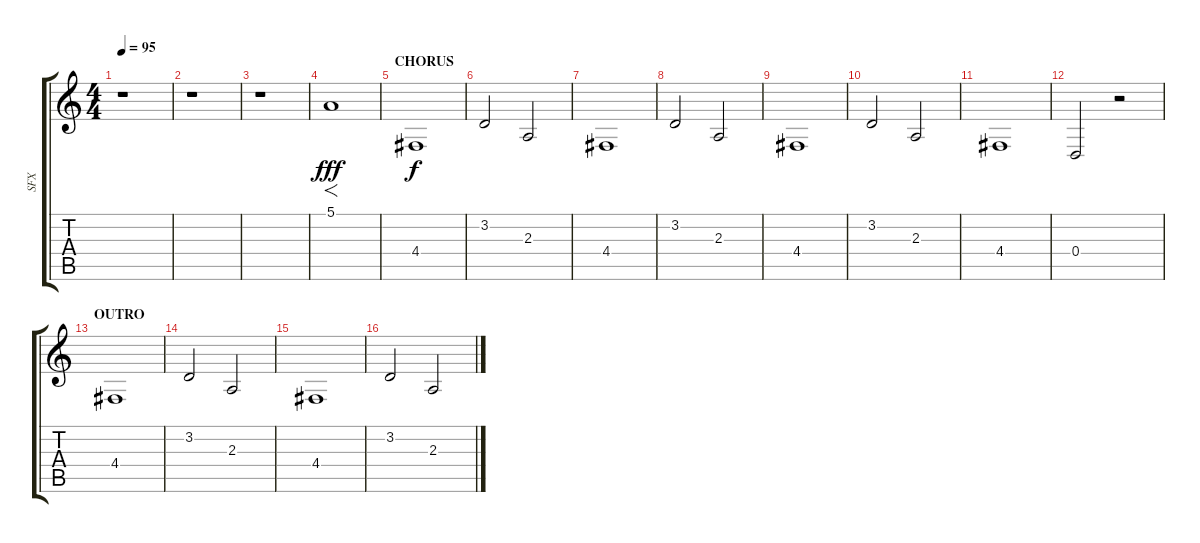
\track ("SFX" "SFX") {instrument pad2warm}
\staff {score tabs}
\tuning (E4 B3 G3 D3 A2 E2) {hide}
\ts (4 4)
\tempo 95
\clef g2
\ks c
r.1{dy f} |
r.1 |
r.1 |
5.1.1{f dy fff} |
\section ("" "CHORUS")
4.4.1{dy f} |
3.2.2 2.3.2 |
4.4.1 |
3.2.2 2.3.2 |
4.4.1 |
3.2.2 2.3.2 |
4.4.1 |
0.4.2 r.2 |
\section ("" "OUTRO")
4.4.1 |
3.2.2 2.3.2 |
4.4.1 |
3.2.2 2.3.2
